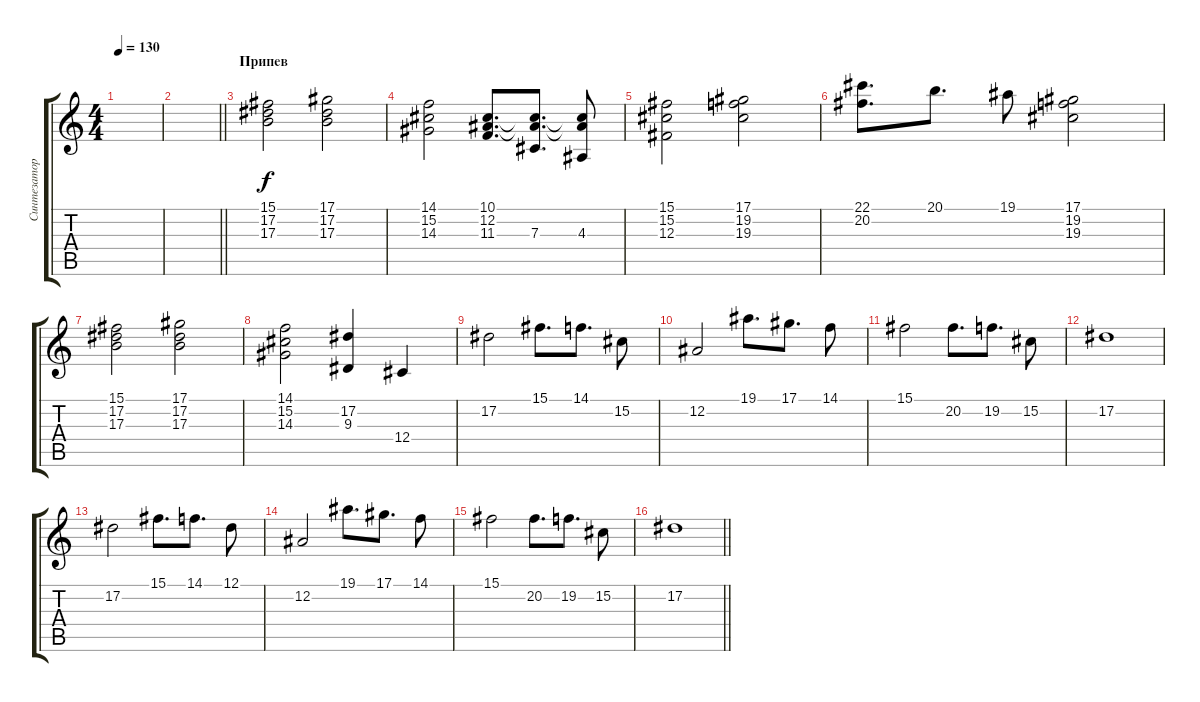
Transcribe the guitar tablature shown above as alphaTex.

\track ("Синтезатор 1" "Синтезатор") {instrument stringensemble1}
\staff {score tabs}
\tuning (Eb4 Bb3 Gb3 Db3 Ab2 Eb2) {hide}
\ts (4 4)
\tempo 130
\clef g2
\ks c
|
\barLineRight lightlight
|
\section ("" "Припев")
(15.1 17.2 17.3).2{volume 11 instrument stringensemble1} (17.1 17.2 17.3).2 |
(14.1 15.2 14.3).2 (10.1 12.2 11.3).8{d} (10.1{t} 12.2{t} 7.3).8{d} (10.1{t} 12.2{t} 4.3).8 |
(15.1 15.2 12.3).2 (17.1 19.2 19.3).2 |
(22.1 20.2).8{d} 20.1.8{d} 19.1.8 (17.1 19.2 19.3).2 |
(15.1 17.2 17.3).2 (17.1 17.2 17.3).2 |
(14.1 15.2 14.3).2 (17.2 9.3).4 12.4.4 |
17.2.2 15.1.8{d} 14.1.8{d} 15.2.8 |
12.2.2 19.1.8{d} 17.1.8{d} 14.1.8 |
15.1.2 20.2.8{d} 19.2.8{d} 15.2.8 |
17.2.1 |
17.2.2 15.1.8{d} 14.1.8{d} 12.1.8 |
12.2.2 19.1.8{d} 17.1.8{d} 14.1.8 |
15.1.2 20.2.8{d} 19.2.8{d} 15.2.8 |
\barLineRight lightlight
17.2.1
